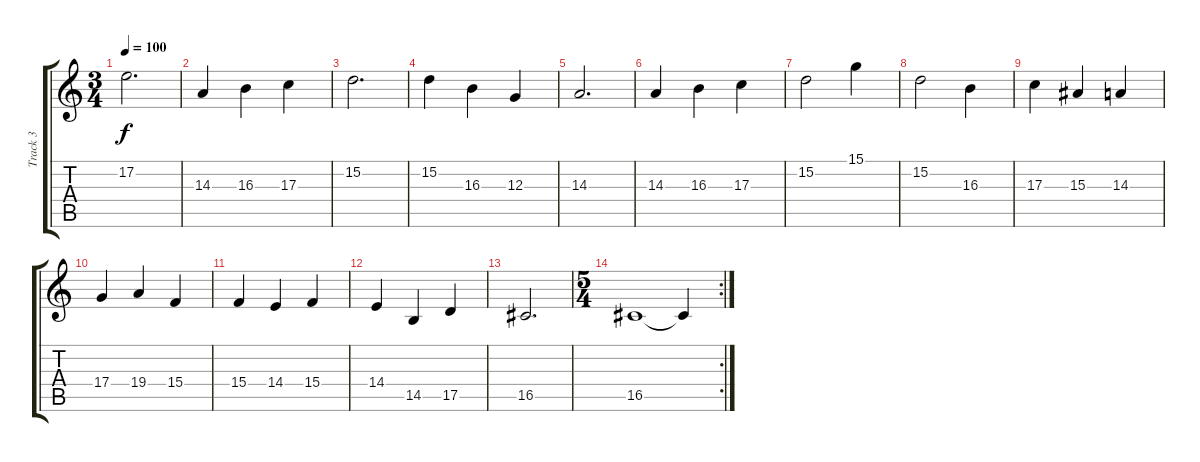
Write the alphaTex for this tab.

\track ("Track 3" "Track 3") {instrument honkytonkpiano}
\staff {score tabs}
\tuning (E4 B3 G3 D3 A2 E2) {hide}
\ts (3 4)
\tempo 100
\clef g2
\ks c
17.2.2{d dy f} |
14.3.4 16.3.4 17.3.4 |
15.2.2{d} |
15.2.4 16.3.4 12.3.4 |
14.3.2{d} |
14.3.4 16.3.4 17.3.4 |
15.2.2 15.1.4 |
15.2.2 16.3.4 |
17.3.4 15.3.4 14.3.4 |
17.4.4 19.4.4 15.4.4 |
15.4.4 14.4.4 15.4.4 |
14.4.4 14.5.4 17.5.4 |
16.5.2{d} |
\rc 2
\ts (5 4)
16.5.1 16.5{t}.4
